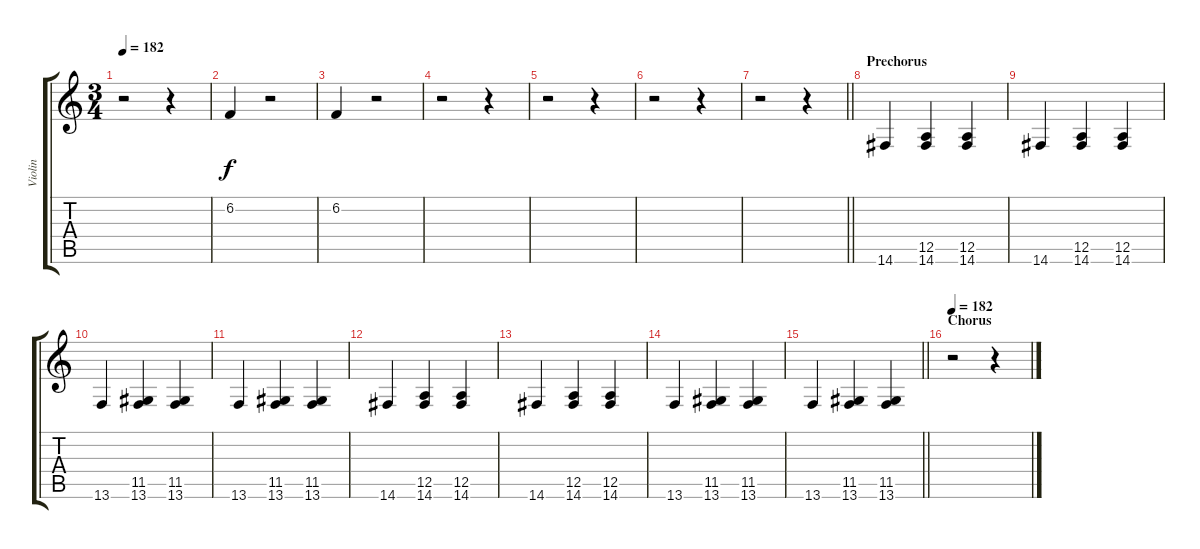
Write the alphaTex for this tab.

\track ("Violin" "Violin") {instrument violin}
\staff {score tabs}
\tuning (E4 B3 G3 D3 A2 E2) {hide}
\ts (3 4)
\tempo 182
\clef g2
\ks c
r.2{dy f} r.4 |
6.2.4 r.2 |
6.2.4 r.2 |
r.2 r.4 |
r.2 r.4 |
r.2 r.4 |
\barLineRight lightlight
r.2 r.4 |
\section ("" "Prechorus")
14.6.4 (12.5 14.6).4 (12.5 14.6).4 |
14.6.4 (12.5 14.6).4 (12.5 14.6).4 |
13.6.4 (11.5 13.6).4 (11.5 13.6).4 |
13.6.4 (11.5 13.6).4 (11.5 13.6).4 |
14.6.4 (12.5 14.6).4 (12.5 14.6).4 |
14.6.4 (12.5 14.6).4 (12.5 14.6).4 |
13.6.4 (11.5 13.6).4 (11.5 13.6).4 |
\barLineRight lightlight
13.6.4 (11.5 13.6).4 (11.5 13.6).4 |
\section ("" "Chorus")
\tempo 182
r.2 r.4
